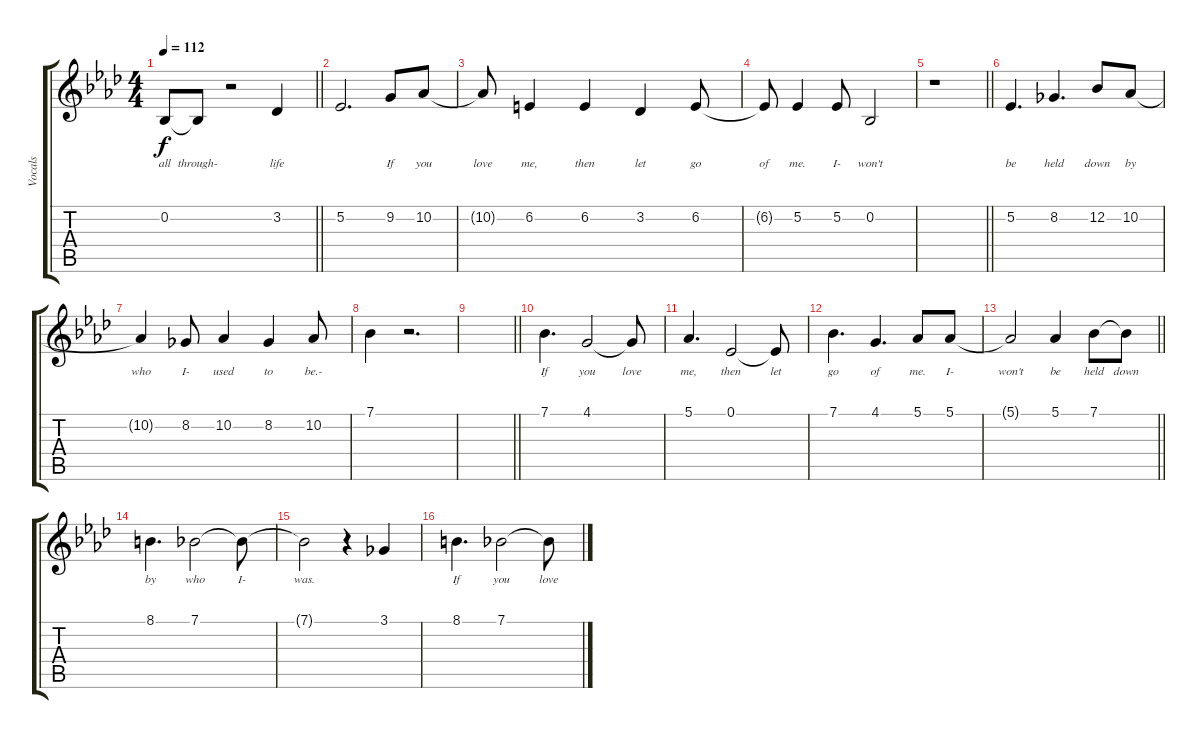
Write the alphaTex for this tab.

\track ("Vocals" "Vocals") {instrument violin}
\staff {score tabs}
\tuning (Eb4 Bb3 Gb3 Db3 Ab2 Db2) {hide}
\ts (4 4)
\tempo 112
\clef g2
\barLineRight lightlight
\ks ab
0.2{t}.8{lyrics (0 "all") lyrics (1 "") lyrics (2 "") lyrics (3 "") lyrics (4 "") dy f} 0.2{t}.8{lyrics (0 "through-") lyrics (1 "") lyrics (2 "") lyrics (3 "") lyrics (4 "")} r.2 3.2.4{lyrics (0 "life") lyrics (1 "") lyrics (2 "") lyrics (3 "") lyrics (4 "")} |
5.2.2{d lyrics (0 "") lyrics (1 "") lyrics (2 "") lyrics (3 "") lyrics (4 "")} 9.2.8{lyrics (0 "If") lyrics (1 "") lyrics (2 "") lyrics (3 "") lyrics (4 "")} 10.2.8{lyrics (0 "you") lyrics (1 "") lyrics (2 "") lyrics (3 "") lyrics (4 "")} |
10.2{t}.8{lyrics (0 "love") lyrics (1 "") lyrics (2 "") lyrics (3 "") lyrics (4 "")} 6.2.4{lyrics (0 "me,") lyrics (1 "") lyrics (2 "") lyrics (3 "") lyrics (4 "")} 6.2.4{lyrics (0 "then") lyrics (1 "") lyrics (2 "") lyrics (3 "") lyrics (4 "")} 3.2.4{lyrics (0 "let") lyrics (1 "") lyrics (2 "") lyrics (3 "") lyrics (4 "")} 6.2.8{lyrics (0 "go") lyrics (1 "") lyrics (2 "") lyrics (3 "") lyrics (4 "")} |
6.2{t}.8{lyrics (0 "of") lyrics (1 "") lyrics (2 "") lyrics (3 "") lyrics (4 "")} 5.2.4{lyrics (0 "me.") lyrics (1 "") lyrics (2 "") lyrics (3 "") lyrics (4 "")} 5.2.8{lyrics (0 "I-") lyrics (1 "") lyrics (2 "") lyrics (3 "") lyrics (4 "")} 0.2.2{lyrics (0 "won't") lyrics (1 "") lyrics (2 "") lyrics (3 "") lyrics (4 "")} |
\barLineRight lightlight
r.1 |
5.2.4{d lyrics (0 "be") lyrics (1 "") lyrics (2 "") lyrics (3 "") lyrics (4 "")} 8.2.4{d lyrics (0 "held") lyrics (1 "") lyrics (2 "") lyrics (3 "") lyrics (4 "")} 12.2.8{lyrics (0 "down") lyrics (1 "") lyrics (2 "") lyrics (3 "") lyrics (4 "")} 10.2.8{lyrics (0 "by") lyrics (1 "") lyrics (2 "") lyrics (3 "") lyrics (4 "")} |
10.2{t}.4{lyrics (0 "who") lyrics (1 "") lyrics (2 "") lyrics (3 "") lyrics (4 "")} 8.2.8{lyrics (0 "I-") lyrics (1 "") lyrics (2 "") lyrics (3 "") lyrics (4 "")} 10.2.4{lyrics (0 "used") lyrics (1 "") lyrics (2 "") lyrics (3 "") lyrics (4 "")} 8.2.4{lyrics (0 "to") lyrics (1 "") lyrics (2 "") lyrics (3 "") lyrics (4 "")} 10.2.8{lyrics (0 "be.-") lyrics (1 "") lyrics (2 "") lyrics (3 "") lyrics (4 "")} |
7.1.4{lyrics (0 "") lyrics (1 "") lyrics (2 "") lyrics (3 "") lyrics (4 "")} r.2{d} |
\barLineRight lightlight
|
7.1.4{d lyrics (0 "If") lyrics (1 "") lyrics (2 "") lyrics (3 "") lyrics (4 "")} 4.1.2{lyrics (0 "you") lyrics (1 "") lyrics (2 "") lyrics (3 "") lyrics (4 "")} 4.1{t}.8{lyrics (0 "love") lyrics (1 "") lyrics (2 "") lyrics (3 "") lyrics (4 "")} |
5.1.4{d lyrics (0 "me,") lyrics (1 "") lyrics (2 "") lyrics (3 "") lyrics (4 "")} 0.1.2{lyrics (0 "then") lyrics (1 "") lyrics (2 "") lyrics (3 "") lyrics (4 "")} 0.1{t}.8{lyrics (0 "let") lyrics (1 "") lyrics (2 "") lyrics (3 "") lyrics (4 "")} |
7.1.4{d lyrics (0 "go") lyrics (1 "") lyrics (2 "") lyrics (3 "") lyrics (4 "")} 4.1.4{d lyrics (0 "of") lyrics (1 "") lyrics (2 "") lyrics (3 "") lyrics (4 "")} 5.1.8{lyrics (0 "me.") lyrics (1 "") lyrics (2 "") lyrics (3 "") lyrics (4 "")} 5.1.8{lyrics (0 "I-") lyrics (1 "") lyrics (2 "") lyrics (3 "") lyrics (4 "")} |
\barLineRight lightlight
5.1{t}.2{lyrics (0 "won't") lyrics (1 "") lyrics (2 "") lyrics (3 "") lyrics (4 "")} 5.1.4{lyrics (0 "be") lyrics (1 "") lyrics (2 "") lyrics (3 "") lyrics (4 "")} 7.1.8{lyrics (0 "held") lyrics (1 "") lyrics (2 "") lyrics (3 "") lyrics (4 "")} 7.1{t}.8{lyrics (0 "down") lyrics (1 "") lyrics (2 "") lyrics (3 "") lyrics (4 "")} |
8.1.4{d lyrics (0 "by") lyrics (1 "") lyrics (2 "") lyrics (3 "") lyrics (4 "")} 7.1.2{lyrics (0 "who") lyrics (1 "") lyrics (2 "") lyrics (3 "") lyrics (4 "")} 7.1{t}.8{lyrics (0 "I-") lyrics (1 "") lyrics (2 "") lyrics (3 "") lyrics (4 "")} |
7.1{t}.2{lyrics (0 "was.") lyrics (1 "") lyrics (2 "") lyrics (3 "") lyrics (4 "")} r.4 3.1.4{lyrics (0 "") lyrics (1 "") lyrics (2 "") lyrics (3 "") lyrics (4 "")} |
8.1.4{d lyrics (0 "If") lyrics (1 "") lyrics (2 "") lyrics (3 "") lyrics (4 "")} 7.1.2{lyrics (0 "you") lyrics (1 "") lyrics (2 "") lyrics (3 "") lyrics (4 "")} 7.1{t}.8{lyrics (0 "love") lyrics (1 "") lyrics (2 "") lyrics (3 "") lyrics (4 "")}
